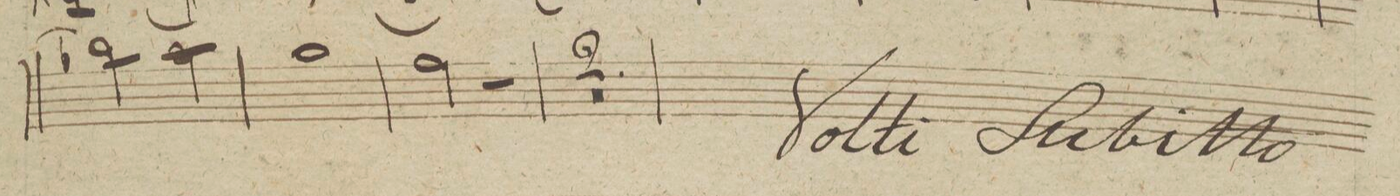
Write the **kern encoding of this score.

**kern	**dynam
*I"Violino 2do	*
*clefG2	*
*k[]	*
*met(c|)	*
*M2/2	*
2bb-X\]	.
2aa\	.
=175	=175
1gg\	.
=176	=176
2ff\	.
2r	.
=177	=177
0r	.
=178	=178
=179	=179
*-	*-
